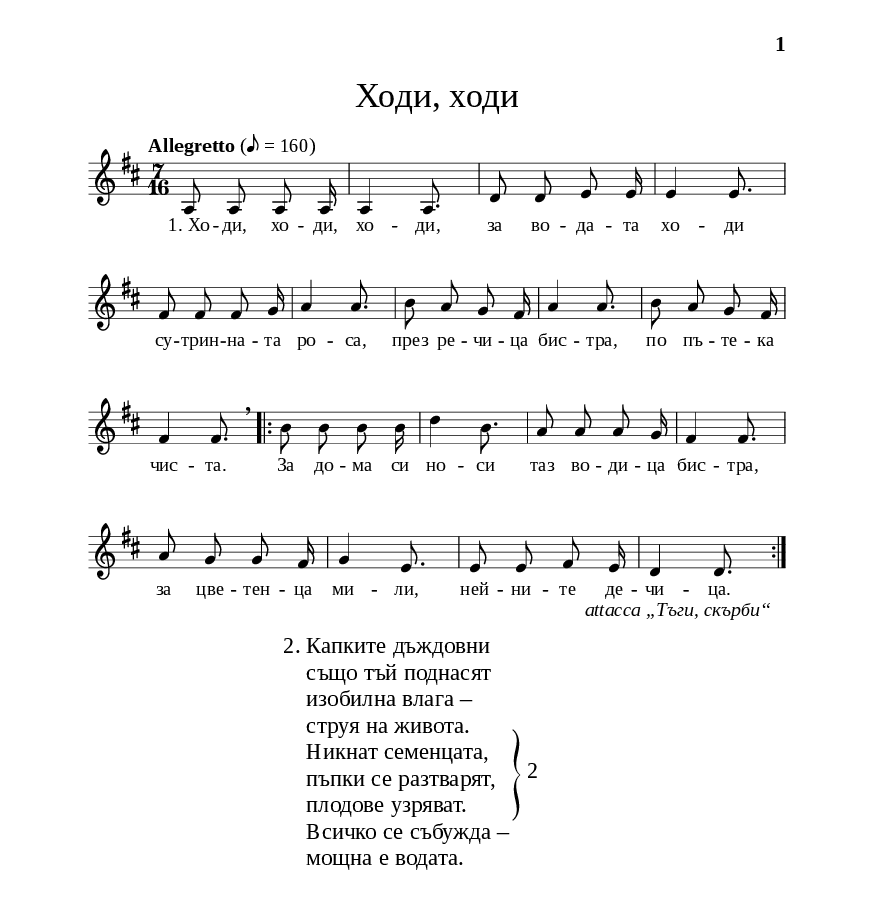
\version "2.24.3"

% include paper part and global functions
\include "include/globals.ily"

"rightBraces088" = \markup {
  \column {
    % repeat braces




    \translate #'(0 . -15.6 )
    \right-brace #44

  }
  \column {
    % repeat numbers




    \translate #'(0 . -16.0 )
    2
  }
}

\bookpart {
  \label #'ref088
  \tocItem \markup "Ходи, ходи"
  \include "include/bookpart-paper.ily"
  \score {
    \include "include/score-layout.ily"

    \new Voice \absolute  {
      \clef treble
      \key d \major
      \time 7/16
      \tempoFunc "Allegretto" 8 "160"
      a8 a8 a8 a16 | a4 a8. | d'8 d'8 e'8 e'16 | e'4 e'8. | \break

      fis'8 fis'8 fis'8 g'16 | a'4 a'8. | b'8 a'8 g'8 fis'16 | a'4 a'8. | b'8 a'8 g'8 fis'16 | \break

      fis'4 fis'8. \breathe | \bar ".|:" b'8 b'8 b'8 b'16| d''4 b'8. | a'8 a'8 a'8 g'16 | fis'4 fis'8. | \break

      a'8 g'8 g'8 fis'16 | g'4 e'8. | e'8 e'8 fis'8 e'16 | d'4 d'8. | \bar ":|."


    }
    \addlyrics {
      "1. Хо" -- ди, хо -- ди, хо -- ди, за во -- да -- та хо -- ди

      су -- трин -- на -- та ро -- са, през ре -- чи -- ца бис -- тра, по пъ -- те -- ка

      чис -- та. За до -- ма  си но -- си  таз во -- ди -- ца бис -- тра,

      за цве -- тен -- ца ми -- ли, ней -- ни -- те де -- чи -- ца.
    }

    \header {
      title = \titleFunc #'ref_desc_14 "Ходи, ходи" "Hodi, hodi"
    }

    \midi{}

  } % score

  \markup \huge \italic \dc-one-nobold "attacca „Тъги, скърби“"

  \markup \abs-fontsize #11 {
    \hspace #25
    \override #`(baseline-skip . ,bgCoupletBaselineSkip)
    \column {


      \line { 2. Капките дъждовни}
      \line { "   "също тъй поднасят}
      \line { "   "изобилна влага – }
      \line { "   "струя на живота. }
      \line { "   "Никнат семенцата, }
      \line { "   "пъпки се разтварят,}
      \line { "   "плодове узряват.}
      \line { "   "Всичко се събужда – }
      \line { "   "мощна е водата. }
    } \"rightBraces088"

  }


} % bookpart
